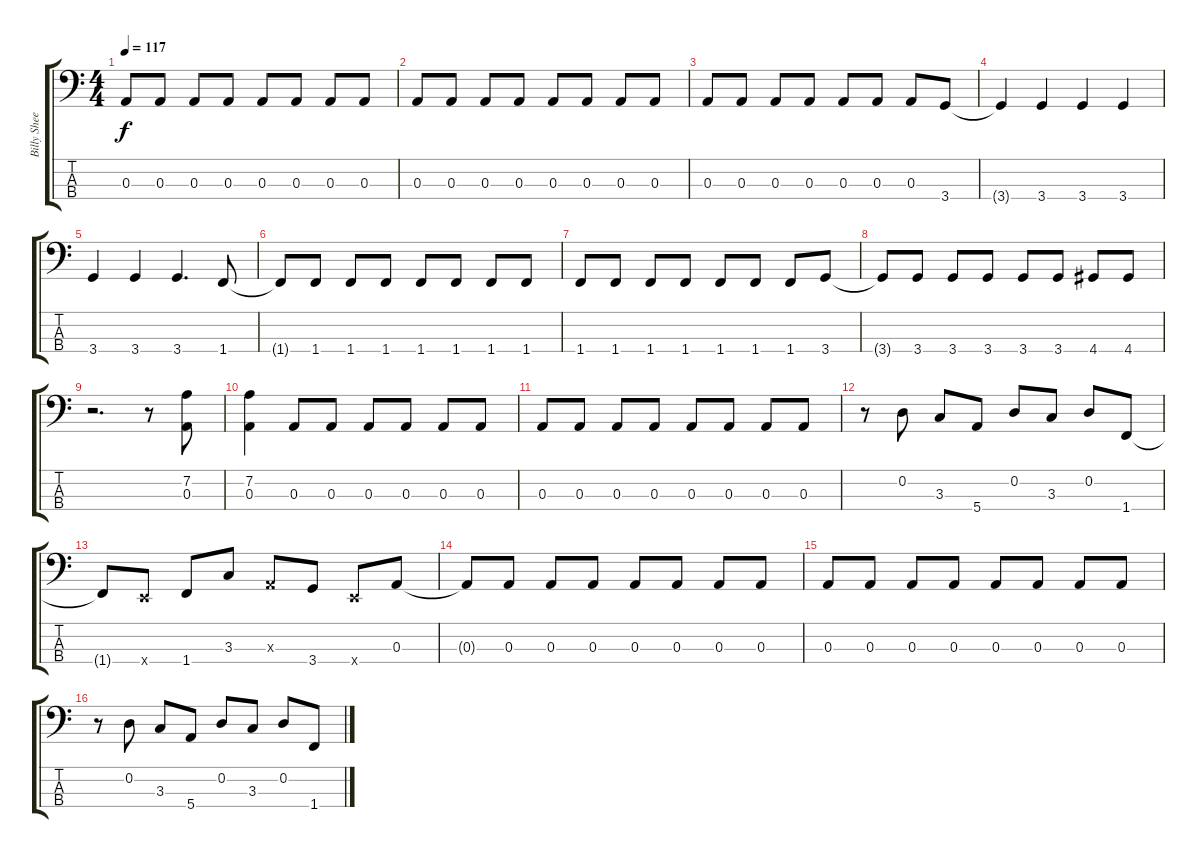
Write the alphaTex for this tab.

\track ("Billy Sheehan" "Billy Shee") {instrument electricbassfinger}
\staff {score tabs}
\tuning (G2 D2 A1 E1) {hide}
\ts (4 4)
\tempo 117
\clef f4
\ks c
0.3.8{dy f} 0.3.8 0.3.8 0.3.8 0.3.8 0.3.8 0.3.8 0.3.8 |
0.3.8 0.3.8 0.3.8 0.3.8 0.3.8 0.3.8 0.3.8 0.3.8 |
0.3.8 0.3.8 0.3.8 0.3.8 0.3.8 0.3.8 0.3.8 3.4.8 |
3.4{t}.4 3.4.4 3.4.4 3.4.4 |
3.4.4 3.4.4 3.4.4{d} 1.4.8 |
1.4{t}.8 1.4.8 1.4.8 1.4.8 1.4.8 1.4.8 1.4.8 1.4.8 |
1.4.8 1.4.8 1.4.8 1.4.8 1.4.8 1.4.8 1.4.8 3.4.8 |
3.4{t}.8 3.4.8 3.4.8 3.4.8 3.4.8 3.4.8 4.4.8 4.4.8 |
r.2{d} r.8 (7.2 0.3).8 |
(7.2 0.3).4 0.3.8 0.3.8 0.3.8 0.3.8 0.3.8 0.3.8 |
0.3.8 0.3.8 0.3.8 0.3.8 0.3.8 0.3.8 0.3.8 0.3.8 |
r.8 0.2.8 3.3.8 5.4.8 0.2.8 3.3.8 0.2.8 1.4.8 |
1.4{t}.8 0.4{x}.8 1.4.8 3.3.8 0.3{x}.8 3.4.8 0.4{x}.8 0.3.8 |
0.3{t}.8 0.3.8 0.3.8 0.3.8 0.3.8 0.3.8 0.3.8 0.3.8 |
0.3.8 0.3.8 0.3.8 0.3.8 0.3.8 0.3.8 0.3.8 0.3.8 |
r.8 0.2.8 3.3.8 5.4.8 0.2.8 3.3.8 0.2.8 1.4.8
